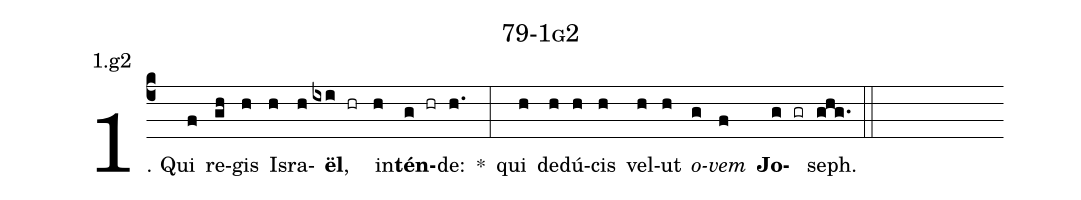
name: 79-1g2;
annotation: 1.g2;
%%
(c4)1. Qui(f) re(gh)gis(h) Is(h)ra(h)<b>ël</b>,(ixi hr) in(h)<b>tén</b>(g hr)de:(h.) *(:) qui(h) de(h)dú(h)cis(h) vel(h)ut(h) <i>o</i>(g)<i>vem</i>(f) <b>Jo</b>(g gr)seph.(ghg.) (::)
